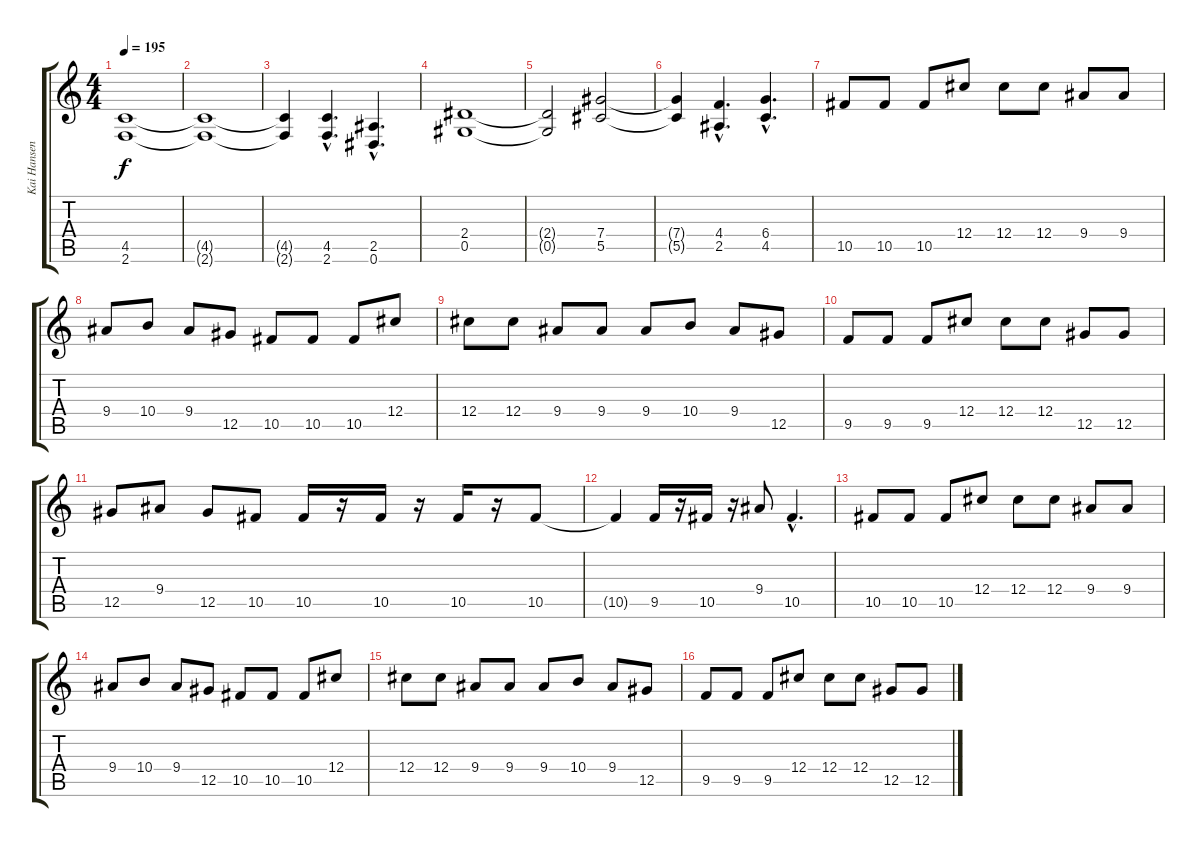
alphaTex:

\track ("Kai Hansen" "Kai Hansen") {instrument distortionguitar}
\staff {score tabs}
\tuning (Eb4 Bb3 Gb3 Db3 Ab2 Eb2) {hide}
\ts (4 4)
\tempo 195
\clef g2
\ks c
(4.5 2.6).1{dy f} |
(4.5{t} 2.6{t}).1 |
(4.5{t} 2.6{t}).4 (4.5{hac} 2.6{hac}).4{d} (2.5{hac} 0.6{hac}).4{d} |
(2.4 0.5).1 |
(2.4{t} 0.5{t}).2 (7.4 5.5).2 |
(7.4{t} 5.5{t}).4 (4.4{hac} 2.5{hac}).4{d} (6.4{hac} 4.5{hac}).4{d} |
10.5.8 10.5.8 10.5.8 12.4.8 12.4.8 12.4.8 9.4.8 9.4.8 |
9.4.8 10.4.8 9.4.8 12.5.8 10.5.8 10.5.8 10.5.8 12.4.8 |
12.4.8 12.4.8 9.4.8 9.4.8 9.4.8 10.4.8 9.4.8 12.5.8 |
9.5.8 9.5.8 9.5.8 12.4.8 12.4.8 12.4.8 12.5.8 12.5.8 |
12.5.8 9.4.8 12.5.8 10.5.8 10.5.16 r.16 10.5.16 r.16 10.5.16 r.16 10.5.8 |
10.5{t}.4 9.5.16 r.16 10.5.16 r.16 9.4.8 10.5{hac}.4{d} |
10.5.8 10.5.8 10.5.8 12.4.8 12.4.8 12.4.8 9.4.8 9.4.8 |
9.4.8 10.4.8 9.4.8 12.5.8 10.5.8 10.5.8 10.5.8 12.4.8 |
12.4.8 12.4.8 9.4.8 9.4.8 9.4.8 10.4.8 9.4.8 12.5.8 |
9.5.8 9.5.8 9.5.8 12.4.8 12.4.8 12.4.8 12.5.8 12.5.8
